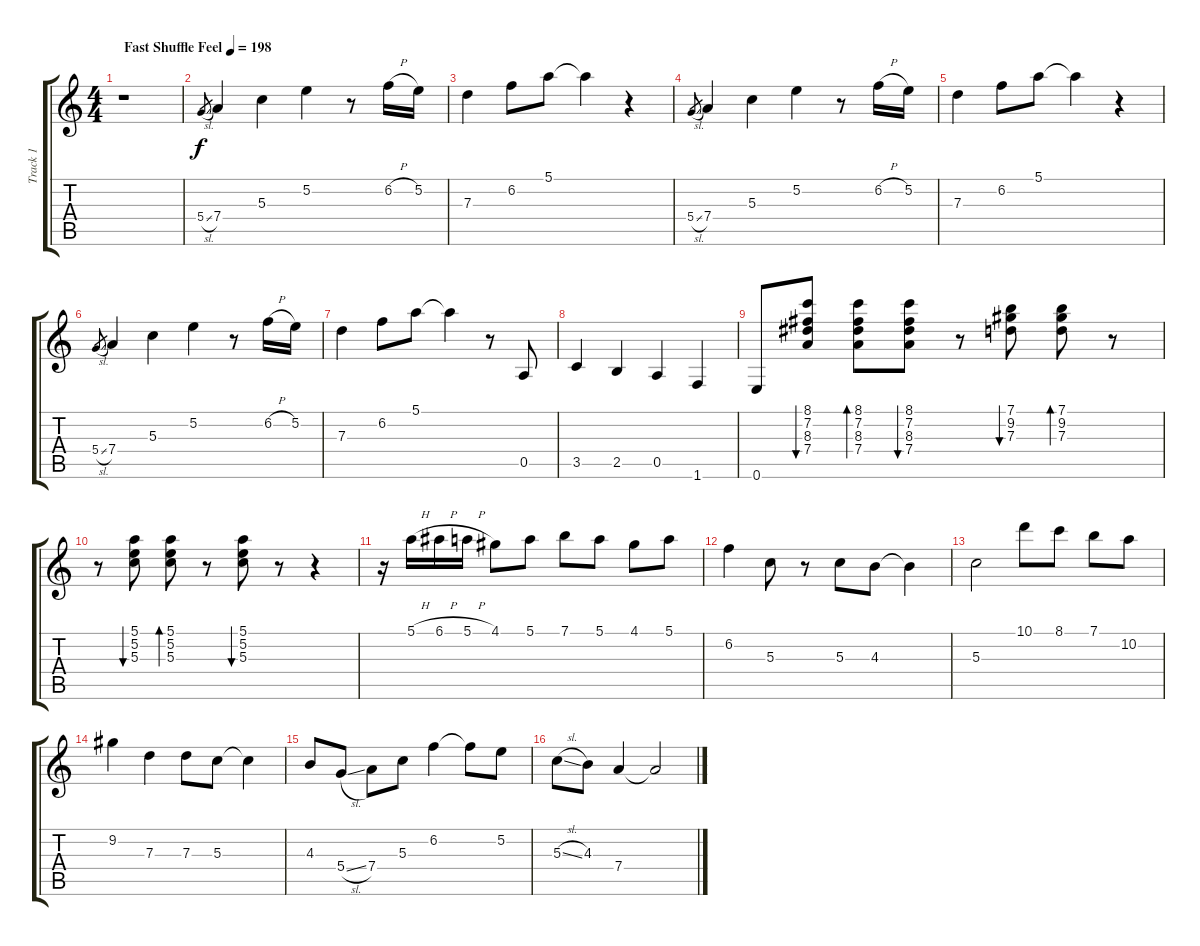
\track ("Track 1" "Track 1") {instrument acousticguitarsteel}
\staff {score tabs}
\tuning (E4 B3 G3 D3 A2 E2) {hide}
\ts (4 4)
\tempo (198 "Fast Shuffle Feel")
\clef g2
\ks c
r.1{dy f instrument acousticguitarsteel} |
5.4{sl}.8{gr} 7.4.4 5.3.4 5.2.4 r.8 6.2{h}.16 5.2.16 |
7.3.4 6.2.8 5.1.8 5.1{t}.4 r.4 |
5.4{sl}.8{gr} 7.4.4 5.3.4 5.2.4 r.8 6.2{h}.16 5.2.16 |
7.3.4 6.2.8 5.1.8 5.1{t}.4 r.4 |
5.4{sl}.8{gr} 7.4.4 5.3.4 5.2.4 r.8 6.2{h}.16 5.2.16 |
7.3.4 6.2.8 5.1.8 5.1{t}.4 r.8 0.5.8 |
3.5.4 2.5.4 0.5.4 1.6.4 |
0.6.8 (8.1 7.2 8.3 7.4).8{bu 60} (8.1 7.2 8.3 7.4).8{bd 60} (8.1 7.2 8.3 7.4).8{bu 60} r.8 (7.1 9.2 7.3).8{bu 60} (7.1 9.2 7.3).8{bd 60} r.8 |
r.8 (5.1 5.2 5.3).8{bu 60} (5.1 5.2 5.3).8{bd 60} r.8 (5.1 5.2 5.3).8{bu 60} r.8 r.4 |
r.16 5.1{h}.16 6.1{h}.16 5.1{h}.16 4.1.8 5.1.8 7.1.8 5.1.8 4.1.8 5.1.8 |
6.2.4 5.3.8 r.8 5.3.8 4.3.8 4.3{t}.4 |
5.3.2 10.1.8 8.1.8 7.1.8 10.2.8 |
9.2.4 7.3.4 7.3.8 5.3.8 5.3{t}.4 |
4.3.8 5.4{sl}.8 7.4.8 5.3.8 6.2.4 6.2{t}.8 5.2.8 |
5.3{sl}.8 4.3.8 7.4.4 7.4{t}.2
